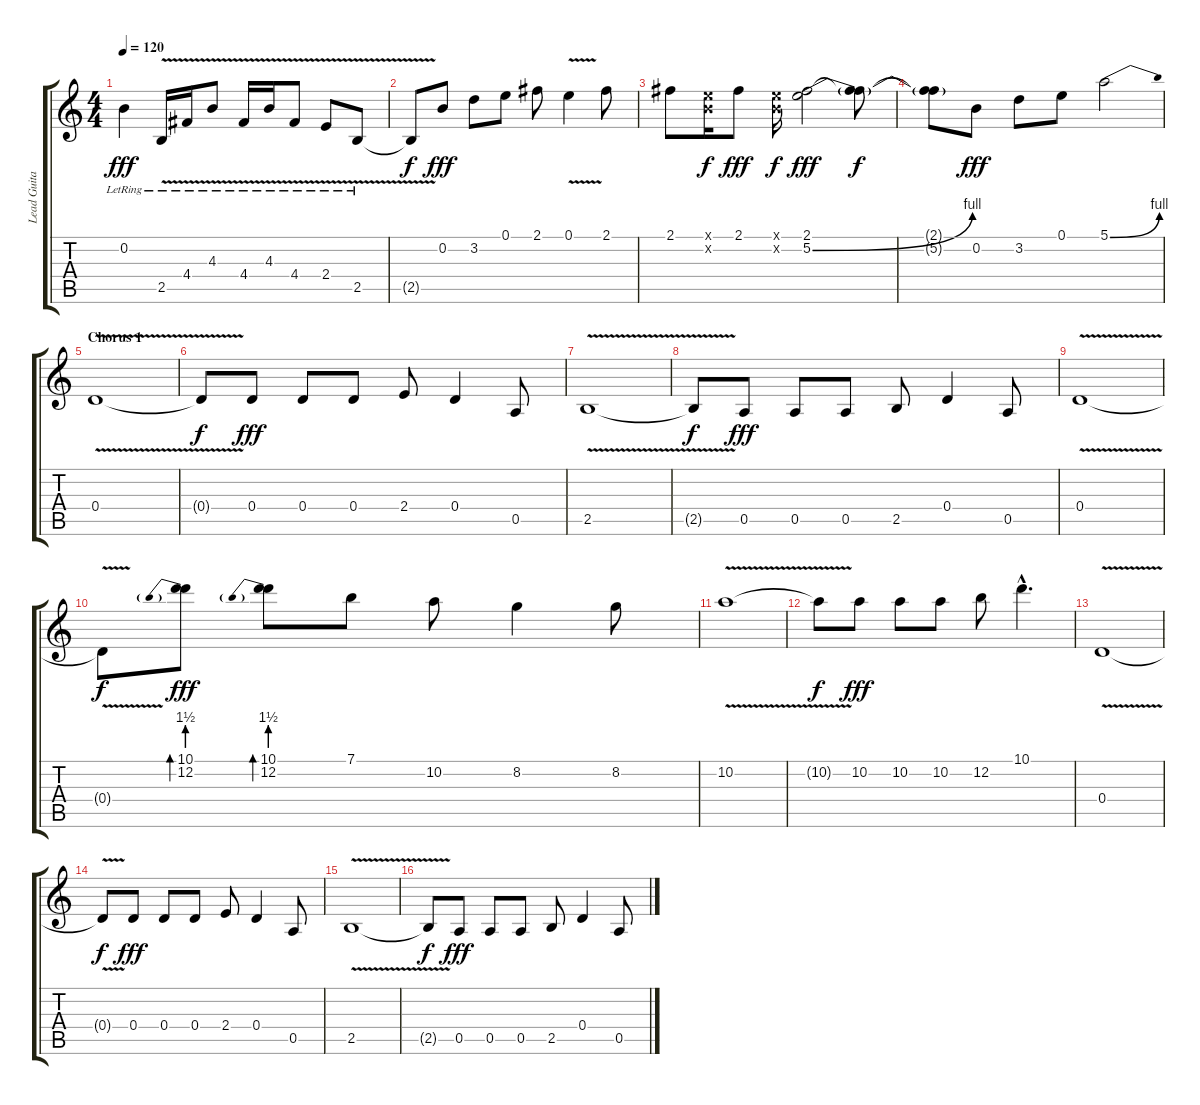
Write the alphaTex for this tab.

\track ("Lead Guitar" "Lead Guita") {instrument electricguitarclean}
\staff {score tabs}
\tuning (E4 B3 G3 D3 A2 E2) {hide}
\ts (4 4)
\tempo 120
\clef g2
\ks c
0.2{lr}.4{dy fff} 2.5{v lr}.16 4.4{v lr}.16 4.3{v lr}.8 4.4{v lr}.16 4.3{v lr}.16 4.4{v lr}.8 2.4{v lr}.8 2.5{v lr}.8 |
2.5{t}.8{dy f} 0.2.8{dy fff} 3.2.8 0.1.8 2.1.8 0.1{v}.4 2.1.8 |
2.1.8 (0.1{x} 0.2{x}).16{dy f} 2.1.8{dy fff} (0.1{x} 0.2{x}).16{dy f} (2.1 5.2{be (bend 0 0 60 4)}).2{dy fff} (2.1{t} 5.2{t}).8{dy f} |
(2.1{t} 5.2{t}).8 0.2.8{dy fff} 3.2.8 0.1.8 5.1{be (bend 0 0 60 4)}.2 |
\section ("" "Chorus 1")
0.4{v}.1 |
0.4{t}.8{dy f} 0.4.8{dy fff} 0.4.8 0.4.8 2.4.8 0.4.4 0.5.8 |
2.5{v}.1 |
2.5{t}.8{dy f} 0.5.8{dy fff} 0.5.8 0.5.8 2.5.8 0.4.4 0.5.8 |
0.4{v}.1 |
0.4{t}.8{dy f} (10.1 12.2{be (prebend 0 6 60 6)}).8{bd 480 dy fff volume 10} (10.1 12.2{be (prebend 0 6 60 6)}).8{bd 480} 7.1.8 10.2.8 8.2.4 8.2.8 |
10.2{v}.1 |
10.2{t}.8{dy f} 10.2.8{dy fff} 10.2.8 10.2.8 12.2.8 10.1{hac}.4{d} |
0.4{v}.1{volume 16} |
0.4{t}.8{dy f} 0.4.8{dy fff} 0.4.8 0.4.8 2.4.8 0.4.4 0.5.8 |
2.5{v}.1 |
2.5{t}.8{dy f} 0.5.8{dy fff} 0.5.8 0.5.8 2.5.8 0.4.4 0.5.8
